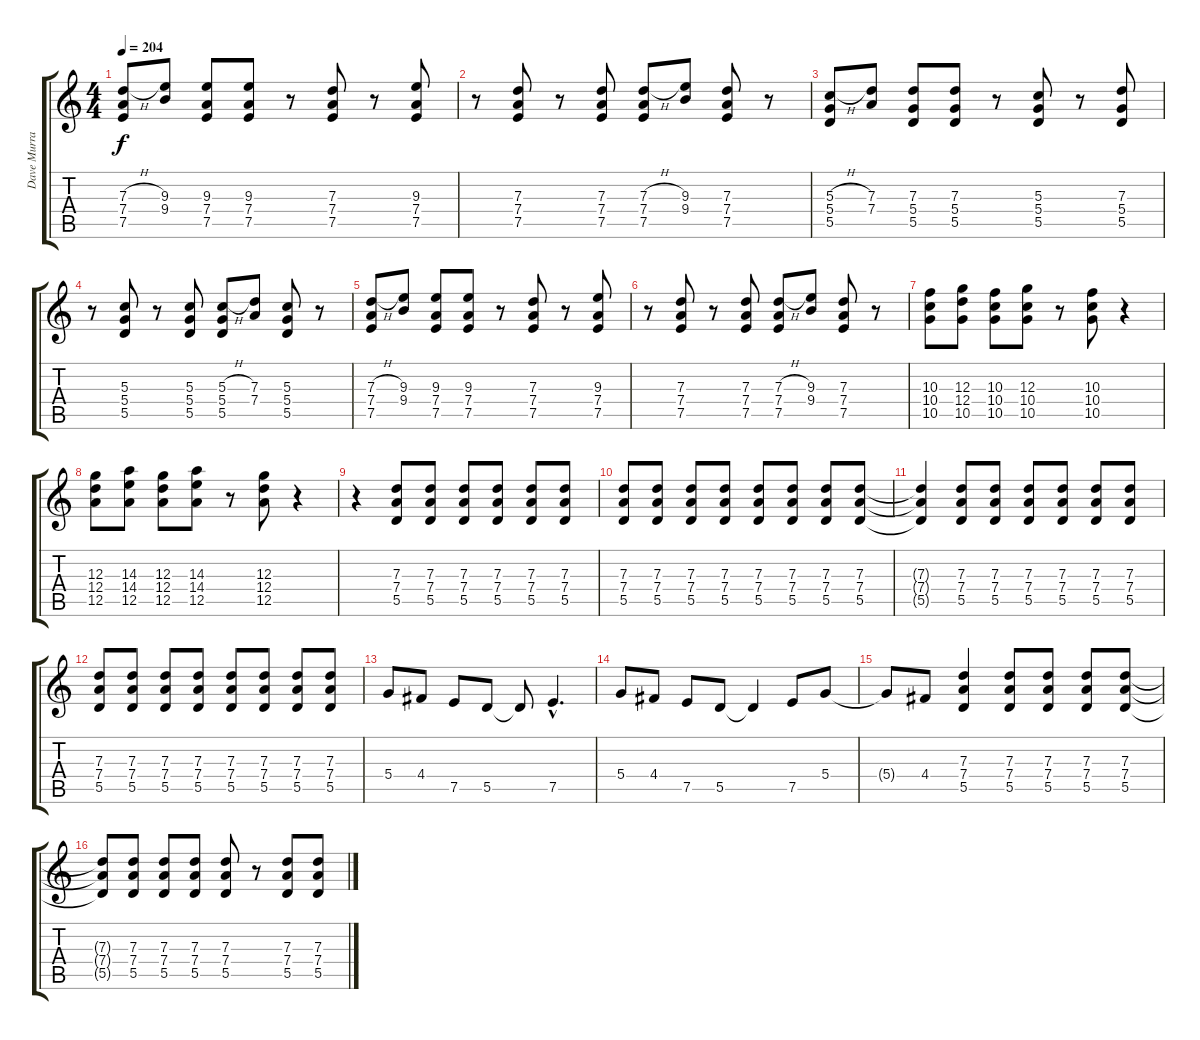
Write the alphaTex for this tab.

\track ("Dave Murray (Distortion Guitar)" "Dave Murra") {instrument distortionguitar}
\staff {score tabs}
\tuning (E4 B3 G3 D3 A2 E2) {hide}
\ts (4 4)
\tempo 204
\clef g2
\ks c
(7.3{h} 7.4 7.5).8{dy f} (9.3 9.4).8 (9.3 7.4 7.5).8 (9.3 7.4 7.5).8 r.8 (7.3 7.4 7.5).8 r.8 (9.3 7.4 7.5).8 |
r.8 (7.3 7.4 7.5).8 r.8 (7.3 7.4 7.5).8 (7.3{h} 7.4 7.5).8 (9.3 9.4).8 (7.3 7.4 7.5).8 r.8 |
(5.3{h} 5.4 5.5).8 (7.3 7.4).8 (7.3 5.4 5.5).8 (7.3 5.4 5.5).8 r.8 (5.3 5.4 5.5).8 r.8 (7.3 5.4 5.5).8 |
r.8 (5.3 5.4 5.5).8 r.8 (5.3 5.4 5.5).8 (5.3{h} 5.4 5.5).8 (7.3 7.4).8 (5.3 5.4 5.5).8 r.8 |
(7.3{h} 7.4 7.5).8 (9.3 9.4).8 (9.3 7.4 7.5).8 (9.3 7.4 7.5).8 r.8 (7.3 7.4 7.5).8 r.8 (9.3 7.4 7.5).8 |
r.8 (7.3 7.4 7.5).8 r.8 (7.3 7.4 7.5).8 (7.3{h} 7.4 7.5).8 (9.3 9.4).8 (7.3 7.4 7.5).8 r.8 |
(10.3 10.4 10.5).8 (12.3 12.4 10.5).8 (10.3 10.4 10.5).8 (12.3 10.4 10.5).8 r.8 (10.3 10.4 10.5).8 r.4 |
(12.3 12.4 12.5).8 (14.3 14.4 12.5).8 (12.3 12.4 12.5).8 (14.3 14.4 12.5).8 r.8 (12.3 12.4 12.5).8 r.4 |
r.4 (7.3 7.4 5.5).8 (7.3 7.4 5.5).8 (7.3 7.4 5.5).8 (7.3 7.4 5.5).8 (7.3 7.4 5.5).8 (7.3 7.4 5.5).8 |
(7.3 7.4 5.5).8 (7.3 7.4 5.5).8 (7.3 7.4 5.5).8 (7.3 7.4 5.5).8 (7.3 7.4 5.5).8 (7.3 7.4 5.5).8 (7.3 7.4 5.5).8 (7.3 7.4 5.5).8 |
(7.3{t} 7.4{t} 5.5{t}).4 (7.3 7.4 5.5).8 (7.3 7.4 5.5).8 (7.3 7.4 5.5).8 (7.3 7.4 5.5).8 (7.3 7.4 5.5).8 (7.3 7.4 5.5).8 |
(7.3 7.4 5.5).8 (7.3 7.4 5.5).8 (7.3 7.4 5.5).8 (7.3 7.4 5.5).8 (7.3 7.4 5.5).8 (7.3 7.4 5.5).8 (7.3 7.4 5.5).8 (7.3 7.4 5.5).8 |
5.4.8 4.4.8 7.5.8 5.5.8 5.5{t}.8 7.5{hac}.4{d} |
5.4.8 4.4.8 7.5.8 5.5.8 5.5{t}.4 7.5.8 5.4.8 |
5.4{t}.8 4.4.8 (7.3 7.4 5.5).4 (7.3 7.4 5.5).8 (7.3 7.4 5.5).8 (7.3 7.4 5.5).8 (7.3 7.4 5.5).8 |
(7.3{t} 7.4{t} 5.5{t}).8 (7.3 7.4 5.5).8 (7.3 7.4 5.5).8 (7.3 7.4 5.5).8 (7.3 7.4 5.5).8 r.8 (7.3 7.4 5.5).8 (7.3 7.4 5.5).8
